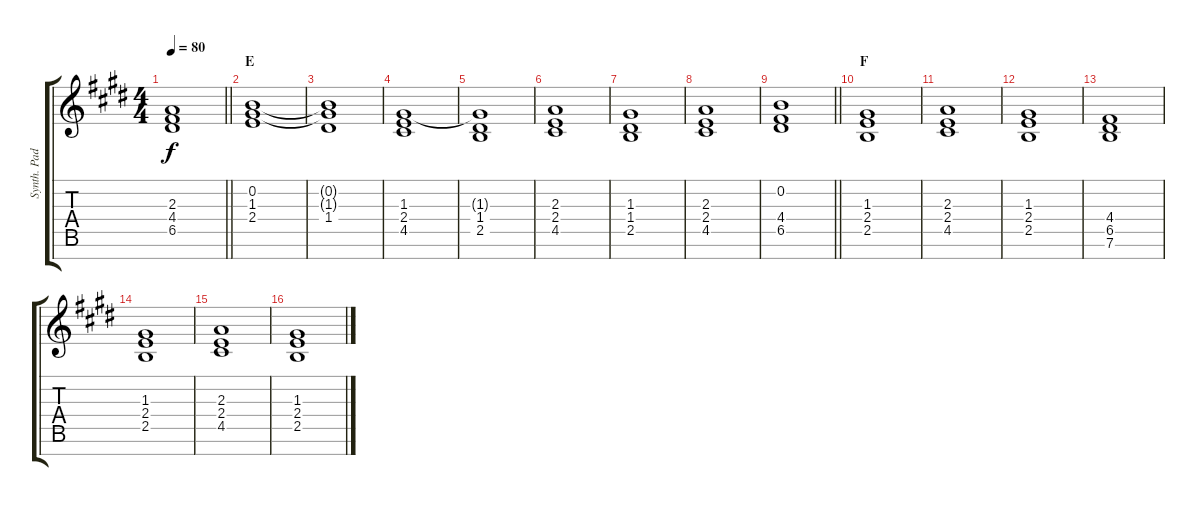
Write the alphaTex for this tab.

\track ("Synth. Pad" "Synth. Pad") {instrument pad2warm}
\staff {score tabs}
\tuning (E5 B4 G4 D4 A3 E3 B2) {hide}
\ts (4 4)
\tempo 80
\clef g2
\barLineRight lightlight
\ks e
(2.3{t} 4.4 6.5).1{dy f} |
\section ("" "E")
(0.2 1.3 2.4).1 |
(0.2{t} 1.3{t} 1.4).1 |
(1.3 2.4 4.5).1 |
(1.3{t} 1.4 2.5).1 |
(2.3 2.4 4.5).1 |
(1.3 1.4 2.5).1 |
(2.3 2.4 4.5).1 |
\barLineRight lightlight
(0.2 4.4 6.5).1 |
\section ("" "F")
(1.3 2.4 2.5).1 |
(2.3 2.4 4.5).1 |
(1.3 2.4 2.5).1 |
(4.4 6.5 7.6).1 |
(1.3 2.4 2.5).1 |
(2.3 2.4 4.5).1 |
(1.3 2.4 2.5).1
